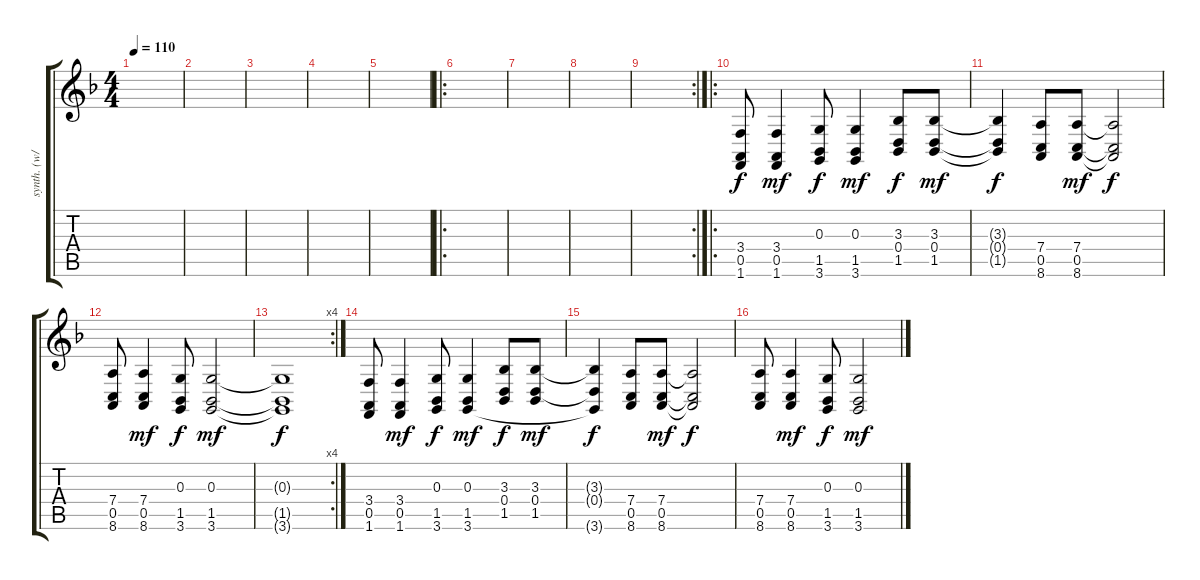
\track ("synth. (w/echo)" "synth. (w/") {instrument electricpiano1}
\staff {score tabs}
\tuning (E4 B3 G3 D3 A2 E2) {hide}
\ts (4 4)
\tempo 110
\clef g2
\ks f
|
|
|
|
|
\ro
|
|
|
\rc 2
|
\ro
(3.4 0.5 1.6).8 (3.4 0.5 1.6).4{dy mf} (0.3 1.5 3.6).8{dy f} (0.3 1.5 3.6).4{dy mf} (3.3 0.4 1.5).8{dy f} (3.3 0.4 1.5).8{dy mf} |
(3.3{t} 0.4{t} 1.5{t}).4{dy f} (7.4 0.5 8.6).8 (7.4 0.5 8.6).8{dy mf} (7.4{t} 0.5{t} 8.6{t}).2{dy f} |
(7.4 0.5 8.6).8 (7.4 0.5 8.6).4{dy mf} (0.3 1.5 3.6).8{dy f} (0.3 1.5 3.6).2{dy mf} |
\rc 4
(0.3{t} 1.5{t} 3.6{t}).1{dy f} |
(3.4 0.5 1.6).8 (3.4 0.5 1.6).4{dy mf} (0.3 1.5 3.6).8{dy f} (0.3 1.5 3.6).4{dy mf} (3.3 0.4 1.5).8{dy f} (3.3 0.4 1.5).8{dy mf} |
(3.3{t} 0.4{t} 3.6{t}).4{dy f} (7.4 0.5 8.6).8 (7.4 0.5 8.6).8{dy mf} (7.4{t} 0.5{t} 8.6{t}).2{dy f} |
(7.4 0.5 8.6).8 (7.4 0.5 8.6).4{dy mf} (0.3 1.5 3.6).8{dy f} (0.3 1.5 3.6).2{dy mf}
